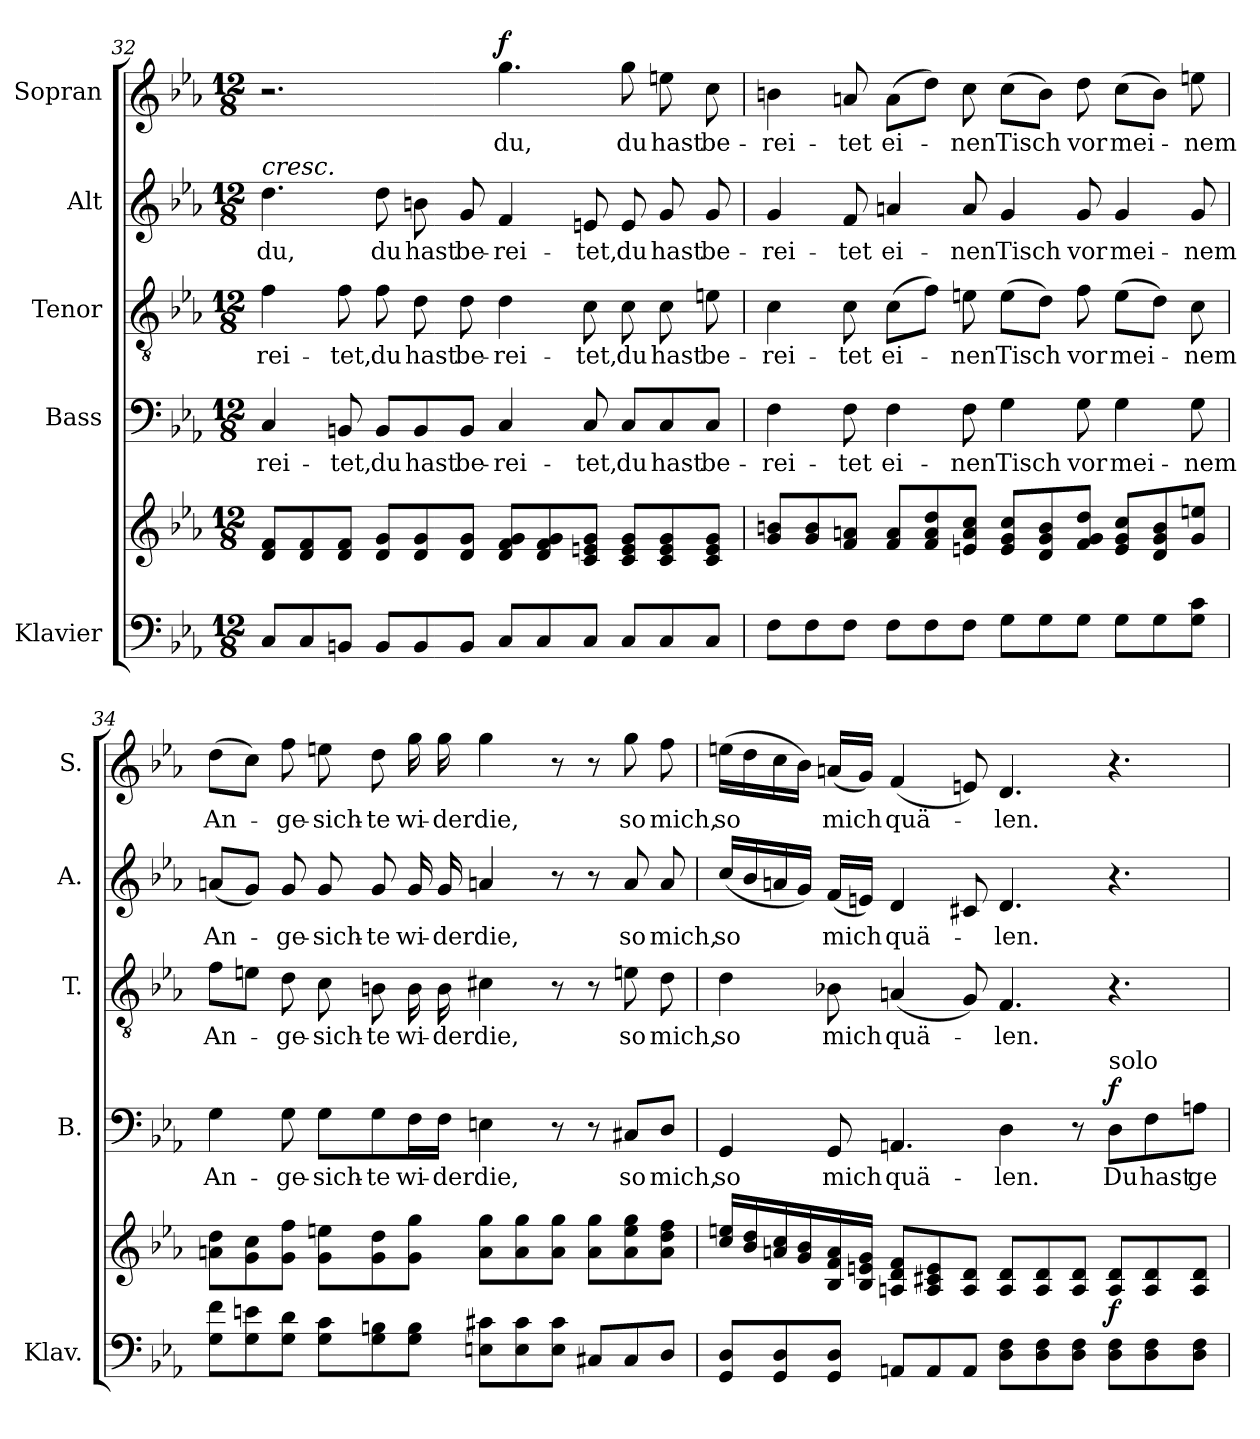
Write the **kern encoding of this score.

**kern	**kern	**dynam	**kern	**text	**dynam	**kern	**text	**kern	**text	**kern	**text	**dynam
*part5	*part5	*part5	*part4	*part4	*part4	*part3	*part3	*part2	*part2	*part1	*part1	*part1
*staff6	*staff5	*staff5/6	*staff4	*staff4	*staff4	*staff3	*staff3	*staff2	*staff2	*staff1	*staff1	*staff1
*I"Klavier	*	*	*I"Bass	*	*	*I"Tenor	*	*I"Alt	*	*I"Sopran	*	*
*I'Klav.	*	*	*I'B.	*	*	*I'T.	*	*I'A.	*	*I'S.	*	*
!!LO:PB:g=z
*clefF4	*clefG2	*	*clefF4	*	*	*clefGv2	*	*clefG2	*	*clefG2	*	*
*	*	*	*	*	*	*ITrd7c12	*	*	*	*	*	*
*k[b-e-a-]	*k[b-e-a-]	*	*k[b-e-a-]	*	*	*k[b-e-a-]	*	*k[b-e-a-]	*	*k[b-e-a-]	*	*
*E-:	*E-:	*	*E-:	*	*	*E-:	*	*E-:	*	*E-:	*	*
*M12/8	*M12/8	*	*M12/8	*	*	*M12/8	*	*M12/8	*	*M12/8	*	*
=32	=32	=32	=32	=32	=32	=32	=32	=32	=32	=32	=32	=32
!	!	!	!	!LO:LY:b:color=#000000	!	!	!	!	!	!	!	!
!	!	!	!	!	!	!	!LO:LY:b:color=#000000	!	!	!	!	!
!	!	!	!	!	!	!	!	!LO:TX:a:i:t=cresc.	!	!	!	!
!	!	!	!	!	!	!	!	!	!LO:LY:b:color=#000000	!	!	!
8Ci/L	8di/ 8fiL	.	4Ci/	-rei-	.	4Fi\	-rei-	4.ddi\	du,	2.r	.	.
8Ci/	8di/ 8fi	.	.	.	.	.	.	.	.	.	.	.
!	!	!	!	!LO:LY:b:color=#000000	!	!	!	!	!	!	!	!
!	!	!	!	!	!	!	!LO:LY:b:color=#000000	!	!	!	!	!
8BBni/J	8di/ 8fiJ	.	8BBni/	-tet,	.	8Fi\	-tet,	.	.	.	.	.
!	!	!	!	!LO:LY:b:color=#000000	!	!	!	!	!	!	!	!
!	!	!	!	!	!	!	!LO:LY:b:color=#000000	!	!	!	!	!
!	!	!	!	!	!	!	!	!	!LO:LY:b:color=#000000	!	!	!
8BBi/L	8di/ 8giL	.	8BBi/L	du	.	8Fi\	du	8ddi\	du	.	.	.
!	!	!	!	!LO:LY:b:color=#000000	!	!	!	!	!	!	!	!
!	!	!	!	!	!	!	!LO:LY:b:color=#000000	!	!	!	!	!
!	!	!	!	!	!	!	!	!	!LO:LY:b:color=#000000	!	!	!
8BBi/	8di/ 8gi	.	8BBi/	hast	.	8Di\	hast	8bni\	hast	.	.	.
!	!	!	!	!LO:LY:b:color=#000000	!	!	!	!	!	!	!	!
!	!	!	!	!	!	!	!LO:LY:b:color=#000000	!	!	!	!	!
!	!	!	!	!	!	!	!	!	!LO:LY:b:color=#000000	!	!	!
8BBi/J	8di/ 8giJ	.	8BBi/J	be-	.	8Di\	be-	8gi/	be-	.	.	.
!	!	!	!	!LO:LY:b:color=#000000	!	!	!	!	!	!	!	!
!	!	!	!	!	!	!	!LO:LY:b:color=#000000	!	!	!	!	!
!	!	!	!	!	!	!	!	!	!LO:LY:b:color=#000000	!	!	!
!	!	!	!	!	!	!	!	!	!	!	!LO:LY:b:color=#000000	!
8Ci/L	8di/ 8fi 8giL	.	4Ci/	-rei-	.	4Di\	-rei-	4fi/	-rei-	4.ggi\	du,	f
8Ci/	8di/ 8fi 8gi	.	.	.	.	.	.	.	.	.	.	.
!	!	!	!	!LO:LY:b:color=#000000	!	!	!	!	!	!	!	!
!	!	!	!	!	!	!	!LO:LY:b:color=#000000	!	!	!	!	!
!	!	!	!	!	!	!	!	!	!LO:LY:b:color=#000000	!	!	!
8Ci/J	8ci/ 8eni 8giJ	.	8Ci/	-tet,	.	8Ci\	-tet,	8eni/	-tet,	.	.	.
!	!	!	!	!LO:LY:b:color=#000000	!	!	!	!	!	!	!	!
!	!	!	!	!	!	!	!LO:LY:b:color=#000000	!	!	!	!	!
!	!	!	!	!	!	!	!	!	!LO:LY:b:color=#000000	!	!	!
!	!	!	!	!	!	!	!	!	!	!	!LO:LY:b:color=#000000	!
8Ci/L	8ci/ 8ei 8giL	.	8Ci/L	du	.	8Ci\	du	8ei/	du	8ggi\	du	.
!	!	!	!	!LO:LY:b:color=#000000	!	!	!	!	!	!	!	!
!	!	!	!	!	!	!	!LO:LY:b:color=#000000	!	!	!	!	!
!	!	!	!	!	!	!	!	!	!LO:LY:b:color=#000000	!	!	!
!	!	!	!	!	!	!	!	!	!	!	!LO:LY:b:color=#000000	!
8Ci/	8ci/ 8ei 8gi	.	8Ci/	hast	.	8Ci\	hast	8gi/	hast	8eeni\	hast	.
!	!	!	!	!LO:LY:b:color=#000000	!	!	!	!	!	!	!	!
!	!	!	!	!	!	!	!LO:LY:b:color=#000000	!	!	!	!	!
!	!	!	!	!	!	!	!	!	!LO:LY:b:color=#000000	!	!	!
!	!	!	!	!	!	!	!	!	!	!	!LO:LY:b:color=#000000	!
8Ci/J	8ci/ 8ei 8giJ	.	8Ci/J	be-	.	8Eni\	be-	8gi/	be-	8cci\	be-	.
=33	=33	=33	=33	=33	=33	=33	=33	=33	=33	=33	=33	=33
!	!	!	!	!LO:LY:b:color=#000000	!	!	!	!	!	!	!	!
!	!	!	!	!	!	!	!LO:LY:b:color=#000000	!	!	!	!	!
!	!	!	!	!	!	!	!	!	!LO:LY:b:color=#000000	!	!	!
!	!	!	!	!	!	!	!	!	!	!	!LO:LY:b:color=#000000	!
8Fi\L	8gi/ 8bniL	.	4Fi\	-rei-	.	4Ci\	-rei-	4gi/	-rei-	4bni\	-rei-	.
8Fi\	8gi/ 8bi	.	.	.	.	.	.	.	.	.	.	.
!	!	!	!	!LO:LY:b:color=#000000	!	!	!	!	!	!	!	!
!	!	!	!	!	!	!	!LO:LY:b:color=#000000	!	!	!	!	!
!	!	!	!	!	!	!	!	!	!LO:LY:b:color=#000000	!	!	!
!	!	!	!	!	!	!	!	!	!	!	!LO:LY:b:color=#000000	!
8Fi\J	8fi/ 8aniJ	.	8Fi\	-tet	.	8Ci\	-tet	8fi/	-tet	8ani/	-tet	.
!	!	!	!	!LO:LY:b:color=#000000	!	!	!	!	!	!	!	!
!	!	!	!	!	!	!	!LO:LY:b:color=#000000	!	!	!	!	!
!	!	!	!	!	!	!	!	!	!LO:LY:b:color=#000000	!	!	!
!	!	!	!	!	!	!	!	!	!	!	!LO:LY:b:color=#000000	!
8Fi\L	8fi/ 8aiL	.	4Fi\	ei-	.	(8Ci\L	ei-	4ani/	ei-	(8ai\L	ei-	.
8Fi\	8fi/ 8ai 8ddi	.	.	.	.	8Fi\J)	.	.	.	8ddi\J)	.	.
!	!	!	!	!LO:LY:b:color=#000000	!	!	!	!	!	!	!	!
!	!	!	!	!	!	!	!LO:LY:b:color=#000000	!	!	!	!	!
!	!	!	!	!	!	!	!	!	!LO:LY:b:color=#000000	!	!	!
!	!	!	!	!	!	!	!	!	!	!	!LO:LY:b:color=#000000	!
8Fi\J	8eni/ 8ai 8cciJ	.	8Fi\	-nen	.	8Eni\	-nen	8ai/	-nen	8cci\	-nen	.
!	!	!	!	!LO:LY:b:color=#000000	!	!	!	!	!	!	!	!
!	!	!	!	!	!	!	!LO:LY:b:color=#000000	!	!	!	!	!
!	!	!	!	!	!	!	!	!	!LO:LY:b:color=#000000	!	!	!
!	!	!	!	!	!	!	!	!	!	!	!LO:LY:b:color=#000000	!
8Gi\L	8ei/ 8gi 8cciL	.	4Gi\	Tisch	.	(8Ei\L	Tisch	4gi/	Tisch	(8cci\L	Tisch	.
8Gi\	8di/ 8gi 8bi	.	.	.	.	8Di\J)	.	.	.	8bi\J)	.	.
!	!	!	!	!LO:LY:b:color=#000000	!	!	!	!	!	!	!	!
!	!	!	!	!	!	!	!LO:LY:b:color=#000000	!	!	!	!	!
!	!	!	!	!	!	!	!	!	!LO:LY:b:color=#000000	!	!	!
!	!	!	!	!	!	!	!	!	!	!	!LO:LY:b:color=#000000	!
8Gi\J	8fi/ 8gi 8ddiJ	.	8Gi\	vor	.	8Fi\	vor	8gi/	vor	8ddi\	vor	.
!	!	!	!	!LO:LY:b:color=#000000	!	!	!	!	!	!	!	!
!	!	!	!	!	!	!	!LO:LY:b:color=#000000	!	!	!	!	!
!	!	!	!	!	!	!	!	!	!LO:LY:b:color=#000000	!	!	!
!	!	!	!	!	!	!	!	!	!	!	!LO:LY:b:color=#000000	!
8Gi\L	8ei/ 8gi 8cciL	.	4Gi\	mei-	.	(8Ei\L	mei-	4gi/	mei-	(8cci\L	mei-	.
8Gi\	8di/ 8gi 8bi	.	.	.	.	8Di\J)	.	.	.	8bi\J)	.	.
!	!	!	!	!LO:LY:b:color=#000000	!	!	!	!	!	!	!	!
!	!	!	!	!	!	!	!LO:LY:b:color=#000000	!	!	!	!	!
!	!	!	!	!	!	!	!	!	!LO:LY:b:color=#000000	!	!	!
!	!	!	!	!	!	!	!	!	!	!	!LO:LY:b:color=#000000	!
8Gi\ 8ciJ	8gi/ 8eeniJ	.	8Gi\	-nem	.	8Ci\	-nem	8gi/	-nem	8eeni\	-nem	.
!!LO:LB:g=z
=34	=34	=34	=34	=34	=34	=34	=34	=34	=34	=34	=34	=34
!	!	!	!	!LO:LY:b:color=#000000	!	!	!	!	!	!	!	!
!	!	!	!	!	!	!	!LO:LY:b:color=#000000	!	!	!	!	!
!	!	!	!	!	!	!	!	!	!LO:LY:b:color=#000000	!	!	!
!	!	!	!	!	!	!	!	!	!	!	!LO:LY:b:color=#000000	!
8Gi\ 8fiL	8ani\ 8ddiL	.	4Gi\	An-	.	8Fi\L	An-	(8ani/L	An-	(8ddi\L	An-	.
8Gi\ 8eni	8gi\ 8cci	.	.	.	.	8Eni\J	.	8gi/J)	.	8cci\J)	.	.
!	!	!	!	!LO:LY:b:color=#000000	!	!	!	!	!	!	!	!
!	!	!	!	!	!	!	!LO:LY:b:color=#000000	!	!	!	!	!
!	!	!	!	!	!	!	!	!	!LO:LY:b:color=#000000	!	!	!
!	!	!	!	!	!	!	!	!	!	!	!LO:LY:b:color=#000000	!
8Gi\ 8diJ	8gi\ 8ffiJ	.	8Gi\	-ge-	.	8Di\	-ge-	8gi/	-ge-	8ffi\	-ge-	.
!	!	!	!	!LO:LY:b:color=#000000	!	!	!	!	!	!	!	!
!	!	!	!	!	!	!	!LO:LY:b:color=#000000	!	!	!	!	!
!	!	!	!	!	!	!	!	!	!LO:LY:b:color=#000000	!	!	!
!	!	!	!	!	!	!	!	!	!	!	!LO:LY:b:color=#000000	!
8Gi\ 8ciL	8gi\ 8eeniL	.	8Gi\L	-sich-	.	8Ci\	-sich-	8gi/	-sich-	8eeni\	-sich-	.
!	!	!	!	!LO:LY:b:color=#000000	!	!	!	!	!	!	!	!
!	!	!	!	!	!	!	!LO:LY:b:color=#000000	!	!	!	!	!
!	!	!	!	!	!	!	!	!	!LO:LY:b:color=#000000	!	!	!
!	!	!	!	!	!	!	!	!	!	!	!LO:LY:b:color=#000000	!
8Gi\ 8Bni	8gi\ 8ddi	.	8Gi\	-te	.	8BBni\	-te	8gi/	-te	8ddi\	-te	.
!	!	!	!	!LO:LY:b:color=#000000	!	!	!	!	!	!	!	!
!	!	!	!	!	!	!	!LO:LY:b:color=#000000	!	!	!	!	!
!	!	!	!	!	!	!	!	!	!LO:LY:b:color=#000000	!	!	!
!	!	!	!	!	!	!	!	!	!	!	!LO:LY:b:color=#000000	!
8Gi\ 8BiJ	8gi\ 8ggiJ	.	16Fi\L	wi-	.	16BBi\	wi-	16gi/	wi-	16ggi\	wi-	.
!	!	!	!	!LO:LY:b:color=#000000	!	!	!	!	!	!	!	!
!	!	!	!	!	!	!	!LO:LY:b:color=#000000	!	!	!	!	!
!	!	!	!	!	!	!	!	!	!LO:LY:b:color=#000000	!	!	!
!	!	!	!	!	!	!	!	!	!	!	!LO:LY:b:color=#000000	!
.	.	.	16Fi\JJ	-der	.	16BBi\	-der	16gi/	-der	16ggi\	-der	.
!	!	!	!	!LO:LY:b:color=#000000	!	!	!	!	!	!	!	!
!	!	!	!	!	!	!	!LO:LY:b:color=#000000	!	!	!	!	!
!	!	!	!	!	!	!	!	!	!LO:LY:b:color=#000000	!	!	!
!	!	!	!	!	!	!	!	!	!	!	!LO:LY:b:color=#000000	!
8Eni\ 8c#XiL	8ai\ 8ggiL	.	4Eni\	die,	.	4C#Xi\	die,	4ani/	die,	4ggi\	die,	.
8Ei\ 8c#i	8ai\ 8ggi	.	.	.	.	.	.	.	.	.	.	.
8Ei\ 8c#iJ	8ai\ 8ggiJ	.	8r	.	.	8r	.	8r	.	8r	.	.
8C#Xi/L	8ai\ 8ggiL	.	8r	.	.	8r	.	8r	.	8r	.	.
!	!	!	!	!LO:LY:b:color=#000000	!	!	!	!	!	!	!	!
!	!	!	!	!	!	!	!LO:LY:b:color=#000000	!	!	!	!	!
!	!	!	!	!	!	!	!	!	!LO:LY:b:color=#000000	!	!	!
!	!	!	!	!	!	!	!	!	!	!	!LO:LY:b:color=#000000	!
8C#i/	8ai\ 8eei 8ggi	.	8C#Xi/L	so	.	8Eni\	so	8ai/	so	8ggi\	so	.
!	!	!	!	!LO:LY:b:color=#000000	!	!	!	!	!	!	!	!
!	!	!	!	!	!	!	!LO:LY:b:color=#000000	!	!	!	!	!
!	!	!	!	!	!	!	!	!	!LO:LY:b:color=#000000	!	!	!
!	!	!	!	!	!	!	!	!	!	!	!LO:LY:b:color=#000000	!
8Di/J	8ai\ 8ddi 8ffiJ	.	8Di/J	mich,	.	8Di\	mich,	8ai/	mich,	8ffi\	mich,	.
=35	=35	=35	=35	=35	=35	=35	=35	=35	=35	=35	=35	=35
!	!	!	!	!LO:LY:b:color=#000000	!	!	!	!	!	!	!	!
!	!	!	!	!	!	!	!LO:LY:b:color=#000000	!	!	!	!	!
!	!	!	!	!	!	!	!	!	!LO:LY:b:color=#000000	!	!	!
!	!	!	!	!	!	!	!	!	!	!	!LO:LY:b:color=#000000	!
8GGi/ 8DiL	16cci/ 16eeniLL	.	4GGi/	so	.	4Di\	so	(16cci/LL	so	(16eeni\LL	so	.
.	16b-i/ 16ddi	.	.	.	.	.	.	16b-i/	.	16ddi\	.	.
8GGi/ 8Di	16ani/ 16cci	.	.	.	.	.	.	16ani/	.	16cci\	.	.
.	16gi/ 16b-i	.	.	.	.	.	.	16gi/JJ)	.	16b-i\JJ)	.	.
!	!	!	!	!LO:LY:b:color=#000000	!	!	!	!	!	!	!	!
!	!	!	!	!	!	!	!LO:LY:b:color=#000000	!	!	!	!	!
!	!	!	!	!	!	!	!	!	!LO:LY:b:color=#000000	!	!	!
!	!	!	!	!	!	!	!	!	!	!	!LO:LY:b:color=#000000	!
8GGi/ 8DiJ	16B-i/ 16fi 16ai	.	8GGi/	mich	.	8BB-Xi\	mich	(16fi/LL	mich	(16ani/LL	mich	.
.	16B-i/ 16eni 16giJJ	.	.	.	.	.	.	16eni/JJ)	.	16gi/JJ)	.	.
!	!	!	!	!LO:LY:b:color=#000000	!	!	!	!	!	!	!	!
!	!	!	!	!	!	!	!LO:LY:b:color=#000000	!	!	!	!	!
!	!	!	!	!	!	!	!	!	!LO:LY:b:color=#000000	!	!	!
!	!	!	!	!	!	!	!	!	!	!	!LO:LY:b:color=#000000	!
8AAni/L	8Ani/ 8di 8fiL	.	4.AAni/	quä-	.	(4AAni/	quä-	4di/	quä-	(4fi/	quä-	.
8AAi/	8Ai/ 8c#Xi 8ei	.	.	.	.	.	.	.	.	.	.	.
8AAi/J	8Ai/ 8diJ	.	.	.	.	8GGi/)	.	8c#Xi/	.	8eni/)	.	.
!	!	!	!	!LO:LY:b:color=#000000	!	!	!	!	!	!	!	!
!	!	!	!	!	!	!	!LO:LY:b:color=#000000	!	!	!	!	!
!	!	!	!	!	!	!	!	!	!LO:LY:b:color=#000000	!	!	!
!	!	!	!	!	!	!	!	!	!	!	!LO:LY:b:color=#000000	!
8Di\ 8FiL	8Ai/ 8diL	.	4Di\	-len.	.	4.FFi/	-len.	4.di/	-len.	4.di/	-len.	.
8Di\ 8Fi	8Ai/ 8di	.	.	.	.	.	.	.	.	.	.	.
8Di\ 8FiJ	8Ai/ 8diJ	.	8r	.	.	.	.	.	.	.	.	.
!	!	!	!LO:TX:a:t=solo	!	!	!	!	!	!	!	!	!
!	!	!	!	!LO:LY:b:color=#000000	!	!	!	!	!	!	!	!
8Di\ 8FiL	8Ai/ 8diL	f	8Di\L	Du	f	4.r	.	4.r	.	4.r	.	.
!	!	!	!	!LO:LY:b:color=#000000	!	!	!	!	!	!	!	!
8Di\ 8Fi	8Ai/ 8di	.	8Fi\	hast	.	.	.	.	.	.	.	.
!	!	!	!	!LO:LY:b:color=#000000	!	!	!	!	!	!	!	!
8Di\ 8FiJ	8Ai/ 8diJ	.	8Ani\J	ge-	.	.	.	.	.	.	.	.
=	=	=	=	=	=	=	=	=	=	=	=	=
*-	*-	*-	*-	*-	*-	*-	*-	*-	*-	*-	*-	*-
